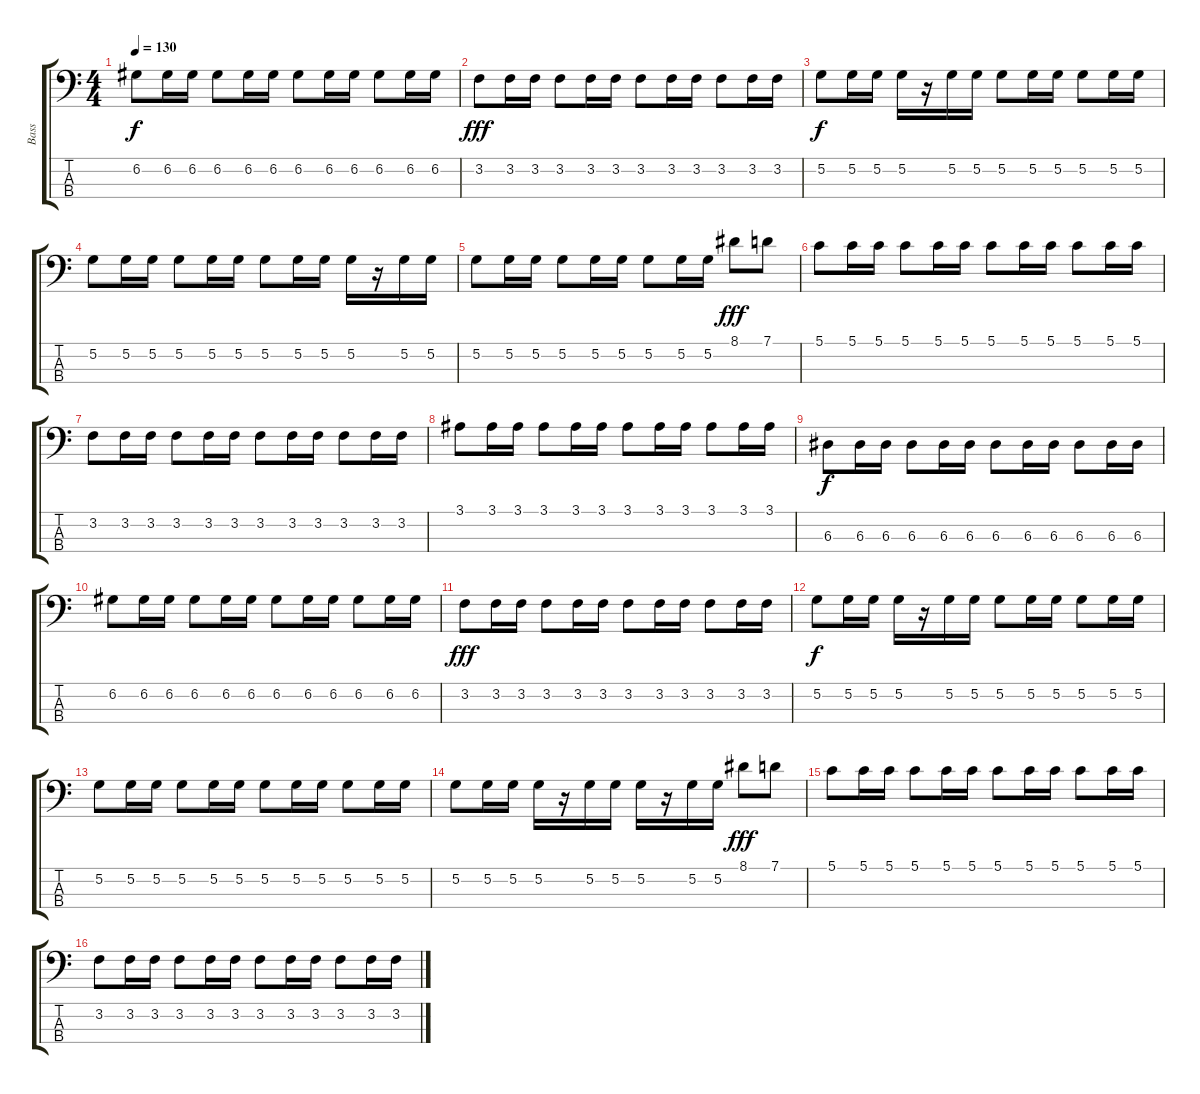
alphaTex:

\track ("Bass            " "Bass      ") {instrument synthbass1}
\staff {score tabs}
\tuning (G2 D2 A1 E1) {hide}
\ts (4 4)
\tempo 130
\clef f4
\ks c
6.2.8{dy f} 6.2.16 6.2.16 6.2.8 6.2.16 6.2.16 6.2.8 6.2.16 6.2.16 6.2.8 6.2.16 6.2.16 |
3.2.8{dy fff} 3.2.16 3.2.16 3.2.8 3.2.16 3.2.16 3.2.8 3.2.16 3.2.16 3.2.8 3.2.16 3.2.16 |
5.2.8{dy f} 5.2.16 5.2.16 5.2.16 r.16 5.2.16 5.2.16 5.2.8 5.2.16 5.2.16 5.2.8 5.2.16 5.2.16 |
5.2.8 5.2.16 5.2.16 5.2.8 5.2.16 5.2.16 5.2.8 5.2.16 5.2.16 5.2.16 r.16 5.2.16 5.2.16 |
5.2.8 5.2.16 5.2.16 5.2.8 5.2.16 5.2.16 5.2.8 5.2.16 5.2.16 8.1.8{dy fff} 7.1.8 |
5.1.8 5.1.16 5.1.16 5.1.8 5.1.16 5.1.16 5.1.8 5.1.16 5.1.16 5.1.8 5.1.16 5.1.16 |
3.2.8 3.2.16 3.2.16 3.2.8 3.2.16 3.2.16 3.2.8 3.2.16 3.2.16 3.2.8 3.2.16 3.2.16 |
3.1.8 3.1.16 3.1.16 3.1.8 3.1.16 3.1.16 3.1.8 3.1.16 3.1.16 3.1.8 3.1.16 3.1.16 |
6.3.8{dy f} 6.3.16 6.3.16 6.3.8 6.3.16 6.3.16 6.3.8 6.3.16 6.3.16 6.3.8 6.3.16 6.3.16 |
6.2.8 6.2.16 6.2.16 6.2.8 6.2.16 6.2.16 6.2.8 6.2.16 6.2.16 6.2.8 6.2.16 6.2.16 |
3.2.8{dy fff} 3.2.16 3.2.16 3.2.8 3.2.16 3.2.16 3.2.8 3.2.16 3.2.16 3.2.8 3.2.16 3.2.16 |
5.2.8{dy f} 5.2.16 5.2.16 5.2.16 r.16 5.2.16 5.2.16 5.2.8 5.2.16 5.2.16 5.2.8 5.2.16 5.2.16 |
5.2.8 5.2.16 5.2.16 5.2.8 5.2.16 5.2.16 5.2.8 5.2.16 5.2.16 5.2.8 5.2.16 5.2.16 |
5.2.8 5.2.16 5.2.16 5.2.16 r.16 5.2.16 5.2.16 5.2.16 r.16 5.2.16 5.2.16 8.1.8{dy fff} 7.1.8 |
5.1.8 5.1.16 5.1.16 5.1.8 5.1.16 5.1.16 5.1.8 5.1.16 5.1.16 5.1.8 5.1.16 5.1.16 |
3.2.8 3.2.16 3.2.16 3.2.8 3.2.16 3.2.16 3.2.8 3.2.16 3.2.16 3.2.8 3.2.16 3.2.16
